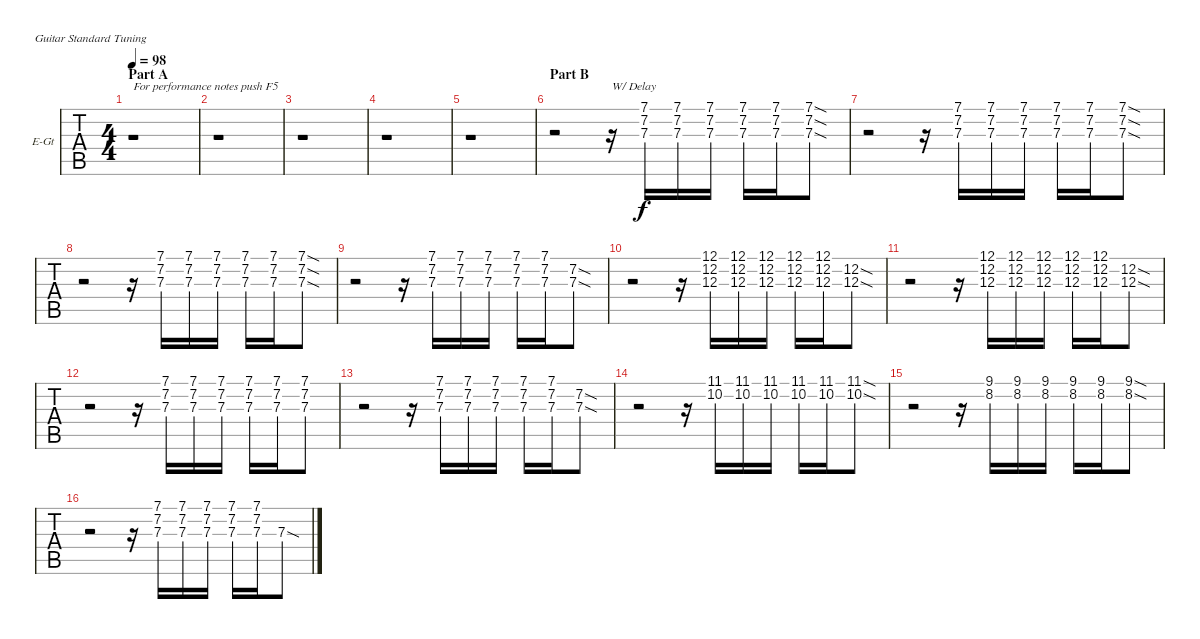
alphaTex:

\bracketExtendMode groupsimilarinstruments
\firstSystemTrackNameOrientation horizontal
\otherSystemsTrackNameOrientation horizontal
\track ("Lead Guitar" "E-Gt") {instrument overdrivenguitar}
\staff {tabs}
\tuning (E4 B3 G3 D3 A2 E2)
\ts (4 4)
\section ("" "Part A")
\tempo 98
\clef g2
\ks a
r.1{txt "For performance notes push F5" dy f instrument overdrivenguitar} |
r.1 |
r.1 |
r.1 |
r.1 |
\section ("" "Part B")
r.2 r.16{txt "W/ Delay"} (7.1 7.2 7.3).16 (7.1 7.2 7.3).16 (7.1 7.2 7.3).16 (7.1 7.2 7.3).16 (7.1 7.2 7.3).16 (7.1{sod} 7.2{sod} 7.3{sod}).8 |
r.2 r.16 (7.1 7.2 7.3).16 (7.1 7.2 7.3).16 (7.1 7.2 7.3).16 (7.1 7.2 7.3).16 (7.1 7.2 7.3).16 (7.1{sod} 7.2{sod} 7.3{sod}).8 |
r.2 r.16 (7.1 7.2 7.3).16 (7.1 7.2 7.3).16 (7.1 7.2 7.3).16 (7.1 7.2 7.3).16 (7.1 7.2 7.3).16 (7.1{sod} 7.2{sod} 7.3{sod}).8 |
r.2 r.16 (7.1 7.2 7.3).16 (7.1 7.2 7.3).16 (7.1 7.2 7.3).16 (7.1 7.2 7.3).16 (7.1 7.2 7.3).16 (7.2{sod} 7.3{sod}).8 |
r.2 r.16 (12.1 12.2 12.3).16 (12.1 12.2 12.3).16 (12.1 12.2 12.3).16 (12.1 12.2 12.3).16 (12.1 12.2 12.3).16 (12.2{sod} 12.3{sod}).8 |
r.2 r.16 (12.1 12.2 12.3).16 (12.1 12.2 12.3).16 (12.1 12.2 12.3).16 (12.1 12.2 12.3).16 (12.1 12.2 12.3).16 (12.2{sod} 12.3{sod}).8 |
r.2 r.16 (7.1 7.2 7.3).16 (7.1 7.2 7.3).16 (7.1 7.2 7.3).16 (7.1 7.2 7.3).16 (7.1 7.2 7.3).16 (7.1 7.2 7.3).8 |
r.2 r.16 (7.1 7.2 7.3).16 (7.1 7.2 7.3).16 (7.1 7.2 7.3).16 (7.1 7.2 7.3).16 (7.1 7.2 7.3).16 (7.2{sod} 7.3{sod}).8 |
r.2 r.16 (11.1 10.2).16 (11.1 10.2).16 (11.1 10.2).16 (11.1 10.2).16 (11.1 10.2).16 (11.1{sod} 10.2{sod}).8 |
r.2 r.16 (9.1 8.2).16 (9.1 8.2).16 (9.1 8.2).16 (9.1 8.2).16 (9.1 8.2).16 (9.1{sod} 8.2{sod}).8 |
r.2 r.16 (7.1 7.2 7.3).16 (7.1 7.2 7.3).16 (7.1 7.2 7.3).16 (7.1 7.2 7.3).16 (7.1 7.2 7.3).16 7.3{sod}.8
